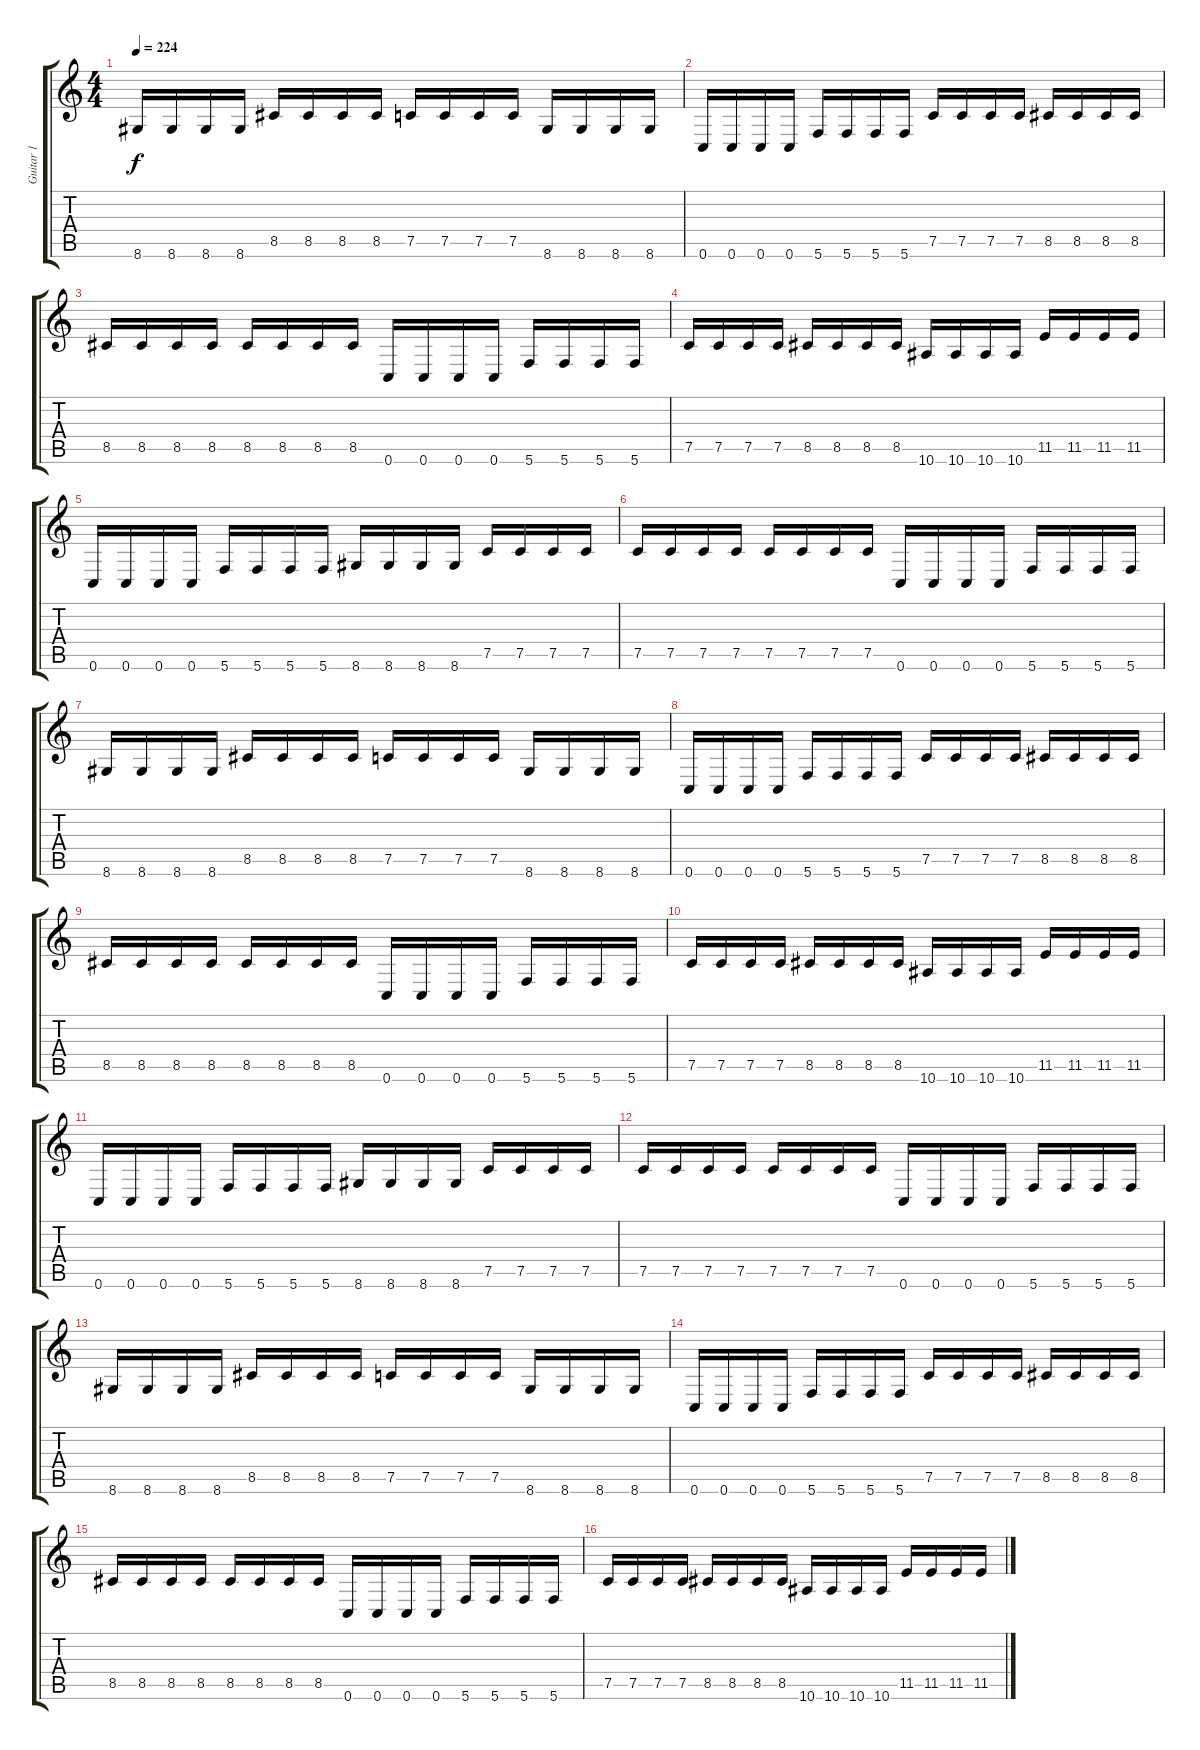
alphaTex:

\track ("Guitar 1" "Guitar 1") {instrument distortionguitar}
\staff {score tabs}
\tuning (C4 G3 Eb3 Bb2 F2 C2) {hide}
\ts (4 4)
\tempo 224
\clef g2
\ks c
8.6.16{dy f} 8.6.16 8.6.16 8.6.16 8.5.16 8.5.16 8.5.16 8.5.16 7.5.16 7.5.16 7.5.16 7.5.16 8.6.16 8.6.16 8.6.16 8.6.16 |
0.6.16 0.6.16 0.6.16 0.6.16 5.6.16 5.6.16 5.6.16 5.6.16 7.5.16 7.5.16 7.5.16 7.5.16 8.5.16 8.5.16 8.5.16 8.5.16 |
8.5.16 8.5.16 8.5.16 8.5.16 8.5.16 8.5.16 8.5.16 8.5.16 0.6.16 0.6.16 0.6.16 0.6.16 5.6.16 5.6.16 5.6.16 5.6.16 |
7.5.16 7.5.16 7.5.16 7.5.16 8.5.16 8.5.16 8.5.16 8.5.16 10.6.16 10.6.16 10.6.16 10.6.16 11.5.16 11.5.16 11.5.16 11.5.16 |
0.6.16{volume 8} 0.6.16 0.6.16 0.6.16 5.6.16 5.6.16 5.6.16 5.6.16 8.6.16 8.6.16 8.6.16 8.6.16 7.5.16 7.5.16 7.5.16 7.5.16 |
7.5.16 7.5.16 7.5.16 7.5.16 7.5.16 7.5.16 7.5.16 7.5.16 0.6.16 0.6.16 0.6.16 0.6.16 5.6.16 5.6.16 5.6.16 5.6.16 |
8.6.16 8.6.16 8.6.16 8.6.16 8.5.16 8.5.16 8.5.16 8.5.16 7.5.16 7.5.16 7.5.16 7.5.16 8.6.16 8.6.16 8.6.16 8.6.16 |
0.6.16 0.6.16 0.6.16 0.6.16 5.6.16 5.6.16 5.6.16 5.6.16 7.5.16 7.5.16 7.5.16 7.5.16 8.5.16 8.5.16 8.5.16 8.5.16 |
8.5.16 8.5.16 8.5.16 8.5.16 8.5.16 8.5.16 8.5.16 8.5.16 0.6.16 0.6.16 0.6.16 0.6.16 5.6.16 5.6.16 5.6.16 5.6.16 |
7.5.16 7.5.16 7.5.16 7.5.16 8.5.16 8.5.16 8.5.16 8.5.16 10.6.16 10.6.16 10.6.16 10.6.16 11.5.16 11.5.16 11.5.16 11.5.16 |
0.6.16{volume 6} 0.6.16 0.6.16 0.6.16 5.6.16 5.6.16 5.6.16 5.6.16 8.6.16 8.6.16 8.6.16 8.6.16 7.5.16 7.5.16 7.5.16 7.5.16 |
7.5.16 7.5.16 7.5.16 7.5.16 7.5.16 7.5.16 7.5.16 7.5.16 0.6.16 0.6.16 0.6.16 0.6.16 5.6.16 5.6.16 5.6.16 5.6.16 |
8.6.16 8.6.16 8.6.16 8.6.16 8.5.16 8.5.16 8.5.16 8.5.16 7.5.16 7.5.16 7.5.16 7.5.16 8.6.16 8.6.16 8.6.16 8.6.16 |
0.6.16 0.6.16 0.6.16 0.6.16 5.6.16 5.6.16 5.6.16 5.6.16 7.5.16 7.5.16 7.5.16 7.5.16 8.5.16 8.5.16 8.5.16 8.5.16 |
8.5.16 8.5.16 8.5.16 8.5.16 8.5.16 8.5.16 8.5.16 8.5.16 0.6.16 0.6.16 0.6.16 0.6.16 5.6.16 5.6.16 5.6.16 5.6.16 |
7.5.16 7.5.16 7.5.16 7.5.16 8.5.16 8.5.16 8.5.16 8.5.16 10.6.16 10.6.16 10.6.16 10.6.16 11.5.16 11.5.16 11.5.16 11.5.16
